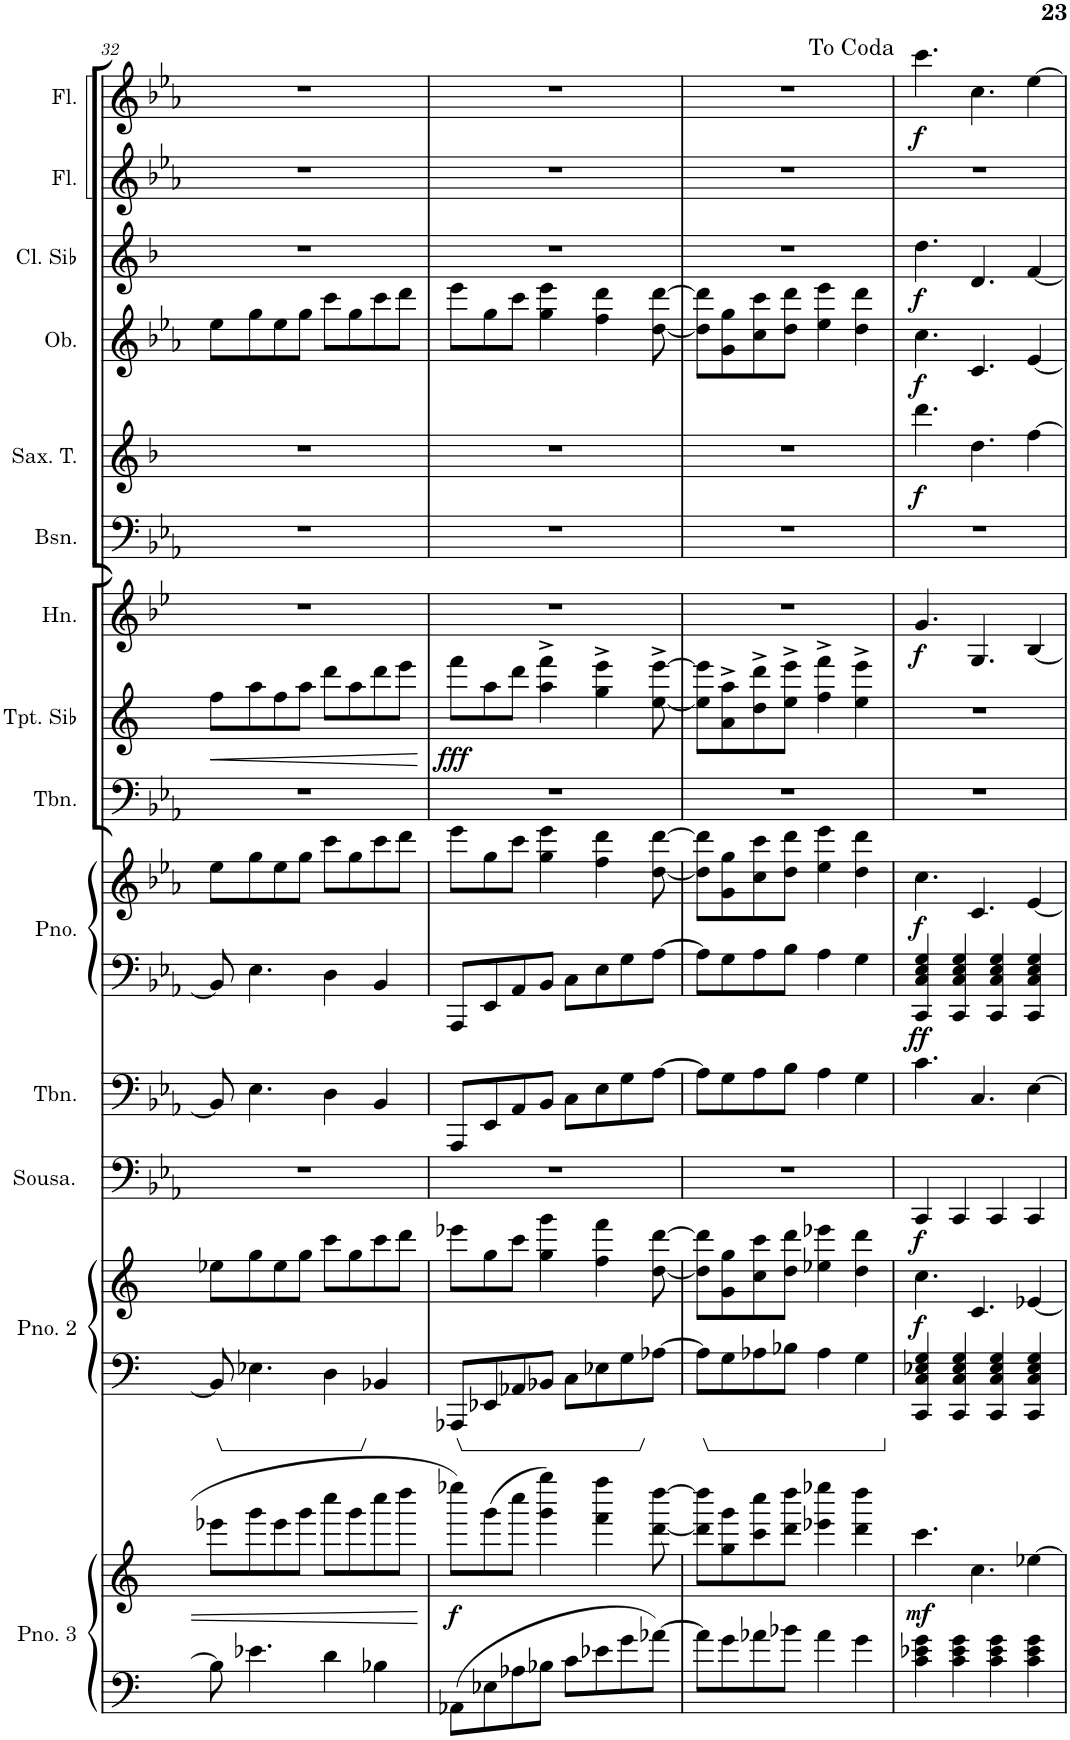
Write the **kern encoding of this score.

**kern	**kern	**dynam	**kern	**kern	**dynam	**kern	**dynam	**kern	**kern	**kern	**dynam	**kern	**kern	**dynam	**kern	**dynam	**kern	**kern	**dynam	**kern	**dynam	**kern	**dynam	**kern	**kern	**dynam
*part14	*part14	*part14	*part13	*part13	*part13	*part12	*part12	*part11	*part10	*part10	*part10	*part9	*part8	*part8	*part7	*part7	*part6	*part5	*part5	*part4	*part4	*part3	*part3	*part2	*part1	*part1
*staff17	*staff16	*staff16/17	*staff15	*staff14	*staff14/15	*staff13	*staff13	*staff12	*staff11	*staff10	*staff10/11	*staff9	*staff8	*staff8	*staff7	*staff7	*staff6	*staff5	*staff5	*staff4	*staff4	*staff3	*staff3	*staff2	*staff1	*staff1
*I"Piano 3	*	*	*I"Piano 2	*	*	*I"Sousafón	*	*I"Trombone	*I"Piano	*	*	*I"Trombón	*I"Trompeta en Sib	*	*I"Horn	*	*I"Bassoon	*I"Saxofón tenor	*	*I"Oboe	*	*I"Clarinete en Sib	*	*I"Flauta	*I"Flauta	*
*I'Pno. 3	*	*	*I'Pno. 2	*	*	*I'Sousa.	*	*I'Tbn.	*I'Pno.	*	*	*I'Tbn.	*I'Tpt. Sib	*	*I'Hn.	*	*I'Bsn.	*I'Sax. T.	*	*I'Ob.	*	*I'Cl. Sib	*	*I'Fl.	*I'Fl.	*
!!LO:PB:g=z
*clefF4	*clefG2	*	*clefF4	*clefG2	*	*clefF4	*	*clefF4	*clefF4	*clefG2	*	*clefF4	*clefG2	*	*clefG2	*	*clefF4	*clefG2	*	*clefG2	*	*clefG2	*	*clefG2	*clefG2	*
*	*	*	*	*	*	*	*	*	*	*	*	*	*Trd1c2	*	*Trd4c7	*	*	*Trd8c14	*	*	*	*Trd1c2	*	*	*	*
*k[]	*k[]	*	*k[]	*k[]	*	*k[b-e-a-]	*	*k[b-e-a-]	*k[b-e-a-]	*k[b-e-a-]	*	*k[b-e-a-]	*k[]	*	*k[b-e-]	*	*k[b-e-a-]	*k[b-]	*	*k[b-e-a-]	*	*k[b-]	*	*k[b-e-a-]	*k[b-e-a-]	*
*M4/4	*M4/4	*	*M4/4	*M4/4	*	*M4/4	*	*M4/4	*M4/4	*M4/4	*	*M4/4	*M4/4	*	*M4/4	*	*M4/4	*M4/4	*	*M4/4	*	*M4/4	*	*M4/4	*M4/4	*
=32	=32	=32	=32	=32	=32	=32	=32	=32	=32	=32	=32	=32	=32	=32	=32	=32	=32	=32	=32	=32	=32	=32	=32	=32	=32	=32
!	!	!	!	!	!	!	!	!	!	!	!	!	!	!LO:HP:b	!	!	!	!	!	!	!	!	!	!	!	!
8B-\]	8eee-X\L	.	8BB-/]	8ee-X\L	.	1r	.	8BB-/]	8BB-/]	8ee-\L	.	1r	8ff\L	<	1r	.	1r	1r	.	8ee-\L	.	1r	.	1r	1r	.
4.e-X\	8ggg\	.	4.E-X\	8gg\	.	.	.	4.E-\	4.E-\	8gg\	.	.	8aa\	.	.	.	.	.	.	8gg\	.	.	.	.	.	.
.	8eee-\	.	.	8ee-\	.	.	.	.	.	8ee-\	.	.	8ff\	.	.	.	.	.	.	8ee-\	.	.	.	.	.	.
.	8ggg\J	.	.	8gg\J	.	.	.	.	.	8gg\J	.	.	8aa\J	.	.	.	.	.	.	8gg\J	.	.	.	.	.	.
4d\	8cccc\L	.	4D\	8ccc\L	.	.	.	4D\	4D\	8ccc\L	.	.	8ddd\L	.	.	.	.	.	.	8ccc\L	.	.	.	.	.	.
.	8ggg\	.	.	8gg\	.	.	.	.	.	8gg\	.	.	8aa\	.	.	.	.	.	.	8gg\	.	.	.	.	.	.
4B-X\	8cccc\	.	4BB-X/	8ccc\	.	.	.	4BB-/	4BB-/	8ccc\	.	.	8ddd\	.	.	.	.	.	.	8ccc\	.	.	.	.	.	.
.	8dddd\J	.	.	8ddd\J	.	.	.	.	.	8ddd\J	.	.	8eee\J	.	.	.	.	.	.	8ddd\J	.	.	.	.	.	.
.	.	.	.	.	.	.	.	.	.	.	.	.	.	[	.	.	.	.	.	.	.	.	.	.	.	.
=33	=33	=33	=33	=33	=33	=33	=33	=33	=33	=33	=33	=33	=33	=33	=33	=33	=33	=33	=33	=33	=33	=33	=33	=33	=33	=33
!	!	!LO:DY:b	!	!	!	!	!	!	!	!	!	!	!	!LO:DY:b	!	!	!	!	!	!	!	!	!	!	!	!
8AA-X\L	8eeee-X\L	f	8AAA-X/L	8eee-X\L	.	1r	.	8AAA-/L	8AAA-/L	8eee-\L	.	1r	8fff\L	fff	1r	.	1r	1r	.	8eee-\L	.	1r	.	1r	1r	.
8E-X\	(8ggg\	.	8EE-X/	8gg\	.	.	.	8EE-/	8EE-/	8gg\	.	.	8aa\	.	.	.	.	.	.	8gg\	.	.	.	.	.	.
8A-X\	8cccc\J	.	8AA-X/	8ccc\J	.	.	.	8AA-/	8AA-/	8ccc\J	.	.	8ddd\J	.	.	.	.	.	.	8ccc\J	.	.	.	.	.	.
8B-X\J	4ggg\ 4gggg\)	.	8BB-X/J	4gg\ 4ggg\	.	.	.	8BB-/J	8BB-/J	4gg\ 4eee-\	.	.	4aa\^ 4fff\^	.	.	.	.	.	.	4gg\ 4eee-\	.	.	.	.	.	.
8c\L	.	.	8C\L	.	.	.	.	8C\L	8C\L	.	.	.	.	.	.	.	.	.	.	.	.	.	.	.	.	.
8e-X\	4fff\ 4ffff\	.	8E-X\	4ff\ 4fff\	.	.	.	8E-\	8E-\	4ff\ 4ddd\	.	.	4gg\^ 4eee\^	.	.	.	.	.	.	4ff\ 4ddd\	.	.	.	.	.	.
8g\	.	.	8G\	.	.	.	.	8G\	8G\	.	.	.	.	.	.	.	.	.	.	.	.	.	.	.	.	.
[8a-X\J	[8ddd\ [8dddd\	.	[8A-X\J	[8dd\ [8ddd\	.	.	.	[8A-\J	[8A-\J	[8dd\ [8ddd\	.	.	[8ee\^ [8eee\^	.	.	.	.	.	.	[8dd\ [8ddd\	.	.	.	.	.	.
=34	=34	=34	=34	=34	=34	=34	=34	=34	=34	=34	=34	=34	=34	=34	=34	=34	=34	=34	=34	=34	=34	=34	=34	=34	=34	=34
8a-\L]	8ddd\] 8dddd\]L	.	8A-\L]	8dd\] 8ddd\]L	.	1r	.	8A-\L]	8A-\L]	8dd\] 8ddd\]L	.	1r	8ee\] 8eee\]L	.	1r	.	1r	1r	.	8dd\] 8ddd\]L	.	1r	.	1r	1r	.
8g\	8gg\ 8ggg\	.	8G\	8g\ 8gg\	.	.	.	8G\	8G\	8g\ 8gg\	.	.	8a\^ 8aa\^	.	.	.	.	.	.	8g\ 8gg\	.	.	.	.	.	.
8a-X\	8ccc\ 8cccc\	.	8A-X\	8cc\ 8ccc\	.	.	.	8A-\	8A-\	8cc\ 8ccc\	.	.	8dd\^ 8ddd\^	.	.	.	.	.	.	8cc\ 8ccc\	.	.	.	.	.	.
8b-X\J	8ddd\ 8dddd\J	.	8B-X\J	8dd\ 8ddd\J	.	.	.	8B-\J	8B-\J	8dd\ 8ddd\J	.	.	8ee\^ 8eee\^J	.	.	.	.	.	.	8dd\ 8ddd\J	.	.	.	.	.	.
4a-\	4eee-X\ 4eeee-X\	.	4A-\	4ee-X\ 4eee-X\	.	.	.	4A-\	4A-\	4ee-\ 4eee-\	.	.	4ff\^ 4fff\^	.	.	.	.	.	.	4ee-\ 4eee-\	.	.	.	.	.	.
4g\	4ddd\ 4dddd\	.	4G\	4dd\ 4ddd\	.	.	.	4G\	4G\	4dd\ 4ddd\	.	.	4ee\^ 4eee\^	.	.	.	.	.	.	4dd\ 4ddd\	.	.	.	.	.	.
=35	=35	=35	=35	=35	=35	=35	=35	=35	=35	=35	=35	=35	=35	=35	=35	=35	=35	=35	=35	=35	=35	=35	=35	=35	=35	=35
!	!	!LO:DY:b	!	!	!LO:DY:b	!	!LO:DY:b	!	!	!	!LO:DY:b=2	!	!	!	!	!	!	!	!	!	!	!	!	!	!	!
!	!	!	!	!	!	!	!	!	!	!	!LO:DY:n=1:b	!	!	!	!	!LO:DY:b	!	!	!LO:DY:b	!	!LO:DY:b	!	!LO:DY:b	!	!	!LO:DY:b
4c\ 4e-X\ 4g\	4.ccc\	mf	4CC/ 4C/ 4E-X/ 4G/	4.cc\	f	4CC/	f	4.c\	4CC/ 4C/ 4E-/ 4G/	4.cc\	ff f	1r	1r	.	4.g/	f	1r	4.ddd\	f	4.cc\	f	4.dd\	f	1r	4.ccc\	f
4c\ 4e-\ 4g\	.	.	4CC/ 4C/ 4E-/ 4G/	.	.	4CC/	.	.	4CC/ 4C/ 4E-/ 4G/	.	.	.	.	.	.	.	.	.	.	.	.	.	.	.	.	.
.	4.cc\	.	.	4.c/	.	.	.	4.C/	.	4.c/	.	.	.	.	4.G/	.	.	4.dd\	.	4.c/	.	4.d/	.	.	4.cc\	.
4c\ 4e-\ 4g\	.	.	4CC/ 4C/ 4E-/ 4G/	.	.	4CC/	.	.	4CC/ 4C/ 4E-/ 4G/	.	.	.	.	.	.	.	.	.	.	.	.	.	.	.	.	.
4c\ 4e-\ 4g\	[4ee-X\	.	4CC/ 4C/ 4E-/ 4G/	[4e-X/	.	4CC/	.	[4E-\	4CC/ 4C/ 4E-/ 4G/	[4e-/	.	.	.	.	[4B-/	.	.	[4ff\	.	[4e-/	.	[4f/	.	.	[4ee-\	.
=	=	=	=	=	=	=	=	=	=	=	=	=	=	=	=	=	=	=	=	=	=	=	=	=	=	=
*-	*-	*-	*-	*-	*-	*-	*-	*-	*-	*-	*-	*-	*-	*-	*-	*-	*-	*-	*-	*-	*-	*-	*-	*-	*-	*-
